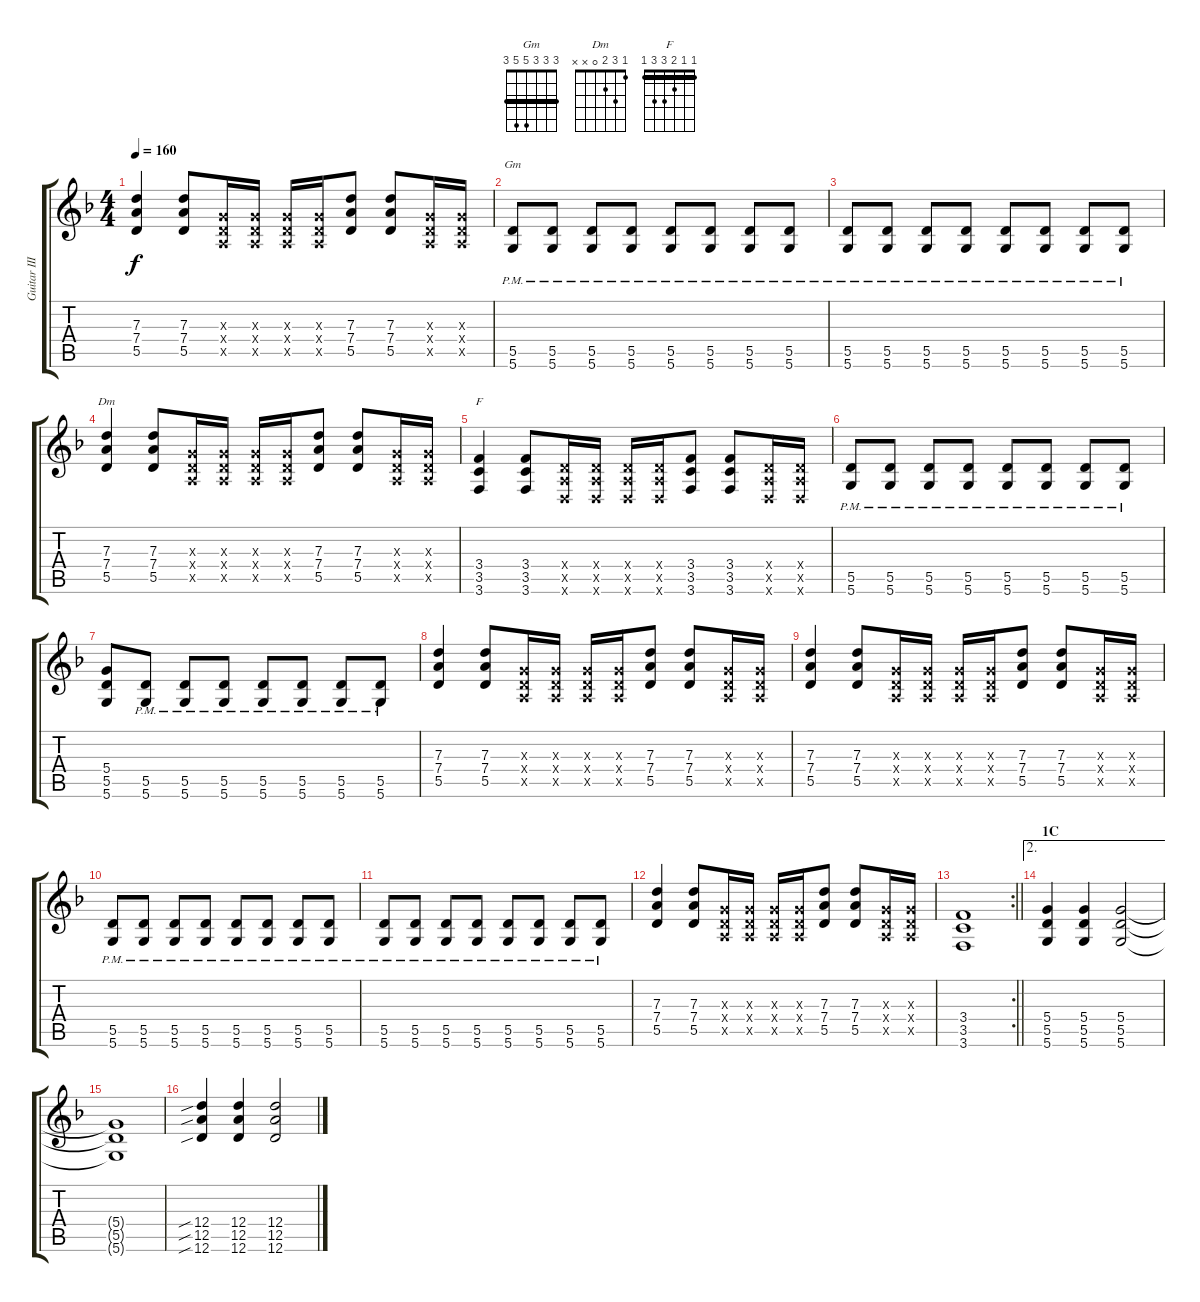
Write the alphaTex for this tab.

\track ("Guitar III" "Guitar III") {instrument distortionguitar}
\staff {score tabs}
\tuning (E4 B3 G3 D3 A2 D2) {hide}
\chord ("Gm" 3 3 3 5 5 3) {barre 3}
\chord ("Dm" 1 3 2 0 x x)
\chord ("F" 1 1 2 3 3 1) {barre 1}
\ts (4 4)
\tempo 160
\clef g2
\ks dminor
(7.3 7.4 5.5).4{dy f} (7.3 7.4 5.5).8 (0.3{x} 0.4{x} 0.5{x}).16 (0.3{x} 0.4{x} 0.5{x}).16 (0.3{x} 0.4{x} 0.5{x}).16 (0.3{x} 0.4{x} 0.5{x}).16 (7.3 7.4 5.5).8 (7.3 7.4 5.5).8 (0.3{x} 0.4{x} 0.5{x}).16 (0.3{x} 0.4{x} 0.5{x}).16 |
(5.5{pm} 5.6{pm}).8{ch "Gm"} (5.5{pm} 5.6{pm}).8 (5.5{pm} 5.6{pm}).8 (5.5{pm} 5.6{pm}).8 (5.5{pm} 5.6{pm}).8 (5.5{pm} 5.6{pm}).8 (5.5{pm} 5.6{pm}).8 (5.5{pm} 5.6{pm}).8 |
(5.5{pm} 5.6{pm}).8 (5.5{pm} 5.6{pm}).8 (5.5{pm} 5.6{pm}).8 (5.5{pm} 5.6{pm}).8 (5.5{pm} 5.6{pm}).8 (5.5{pm} 5.6{pm}).8 (5.5{pm} 5.6{pm}).8 (5.5{pm} 5.6{pm}).8 |
(7.3 7.4 5.5).4{ch "Dm"} (7.3 7.4 5.5).8 (0.3{x} 0.4{x} 0.5{x}).16 (0.3{x} 0.4{x} 0.5{x}).16 (0.3{x} 0.4{x} 0.5{x}).16 (0.3{x} 0.4{x} 0.5{x}).16 (7.3 7.4 5.5).8 (7.3 7.4 5.5).8 (0.3{x} 0.4{x} 0.5{x}).16 (0.3{x} 0.4{x} 0.5{x}).16 |
(3.4 3.5 3.6).4{ch "F"} (3.4 3.5 3.6).8 (0.4{x} 0.5{x} 0.6{x}).16 (0.4{x} 0.5{x} 0.6{x}).16 (0.4{x} 0.5{x} 0.6{x}).16 (0.4{x} 0.5{x} 0.6{x}).16 (3.4 3.5 3.6).8 (3.4 3.5 3.6).8 (0.4{x} 0.5{x} 0.6{x}).16 (0.4{x} 0.5{x} 0.6{x}).16 |
(5.5{pm} 5.6{pm}).8 (5.5{pm} 5.6{pm}).8 (5.5{pm} 5.6{pm}).8 (5.5{pm} 5.6{pm}).8 (5.5{pm} 5.6{pm}).8 (5.5{pm} 5.6{pm}).8 (5.5{pm} 5.6{pm}).8 (5.5{pm} 5.6{pm}).8 |
(5.4 5.5 5.6).8 (5.5{pm} 5.6{pm}).8 (5.5{pm} 5.6{pm}).8 (5.5{pm} 5.6{pm}).8 (5.5{pm} 5.6{pm}).8 (5.5{pm} 5.6{pm}).8 (5.5{pm} 5.6{pm}).8 (5.5{pm} 5.6{pm}).8 |
(7.3 7.4 5.5).4 (7.3 7.4 5.5).8 (0.3{x} 0.4{x} 0.5{x}).16 (0.3{x} 0.4{x} 0.5{x}).16 (0.3{x} 0.4{x} 0.5{x}).16 (0.3{x} 0.4{x} 0.5{x}).16 (7.3 7.4 5.5).8 (7.3 7.4 5.5).8 (0.3{x} 0.4{x} 0.5{x}).16 (0.3{x} 0.4{x} 0.5{x}).16 |
(7.3 7.4 5.5).4 (7.3 7.4 5.5).8 (0.3{x} 0.4{x} 0.5{x}).16 (0.3{x} 0.4{x} 0.5{x}).16 (0.3{x} 0.4{x} 0.5{x}).16 (0.3{x} 0.4{x} 0.5{x}).16 (7.3 7.4 5.5).8 (7.3 7.4 5.5).8 (0.3{x} 0.4{x} 0.5{x}).16 (0.3{x} 0.4{x} 0.5{x}).16 |
(5.5{pm} 5.6{pm}).8 (5.5{pm} 5.6{pm}).8 (5.5{pm} 5.6{pm}).8 (5.5{pm} 5.6{pm}).8 (5.5{pm} 5.6{pm}).8 (5.5{pm} 5.6{pm}).8 (5.5{pm} 5.6{pm}).8 (5.5{pm} 5.6{pm}).8 |
(5.5{pm} 5.6{pm}).8 (5.5{pm} 5.6{pm}).8 (5.5{pm} 5.6{pm}).8 (5.5{pm} 5.6{pm}).8 (5.5{pm} 5.6{pm}).8 (5.5{pm} 5.6{pm}).8 (5.5{pm} 5.6{pm}).8 (5.5{pm} 5.6{pm}).8 |
(7.3 7.4 5.5).4 (7.3 7.4 5.5).8 (0.3{x} 0.4{x} 0.5{x}).16 (0.3{x} 0.4{x} 0.5{x}).16 (0.3{x} 0.4{x} 0.5{x}).16 (0.3{x} 0.4{x} 0.5{x}).16 (7.3 7.4 5.5).8 (7.3 7.4 5.5).8 (0.3{x} 0.4{x} 0.5{x}).16 (0.3{x} 0.4{x} 0.5{x}).16 |
\rc 2
\barLineRight lightlight
(3.4 3.5 3.6).1 |
\ae 2
\section ("" "1C")
(5.4 5.5 5.6).4 (5.4 5.5 5.6).4 (5.4 5.5 5.6).2 |
(5.4{t} 5.5{t} 5.6{t}).1 |
(12.4{sib} 12.5{sib} 12.6{sib}).4 (12.4 12.5 12.6).4 (12.4 12.5 12.6).2
